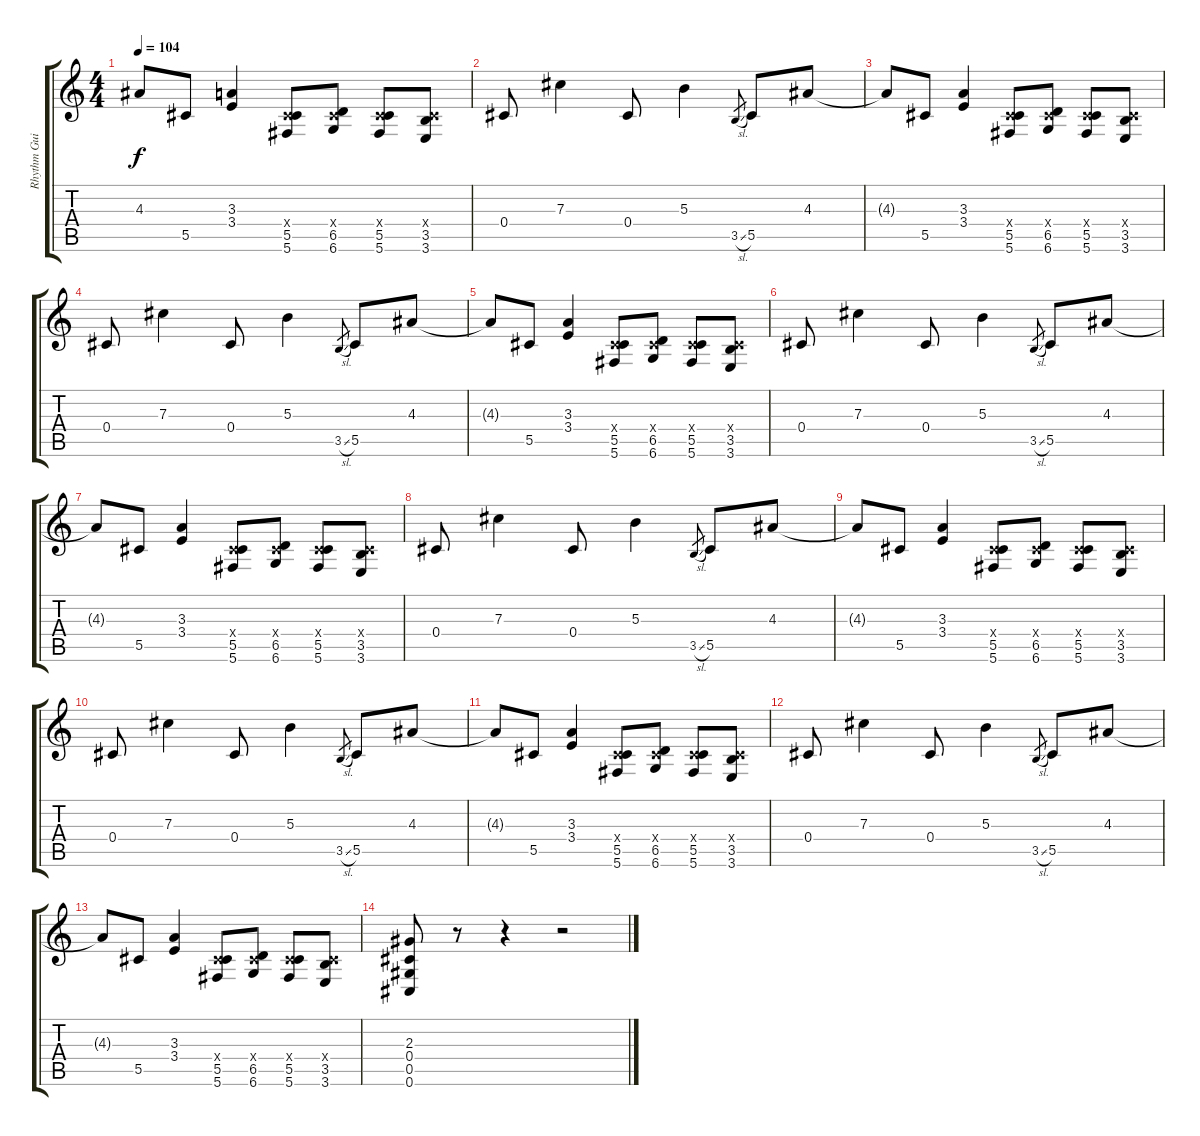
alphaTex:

\track ("Rhythm Guitar 2" "Rhythm Gui") {instrument distortionguitar}
\staff {score tabs}
\tuning (Eb4 Bb3 Gb3 Db3 Ab2 Db2) {hide}
\ts (4 4)
\tempo 104
\clef g2
\ks c
4.3{t}.8{dy f} 5.5.8 (3.3 3.4).4 (0.4{x} 5.5 5.6).8 (0.4{x} 6.5 6.6).8 (0.4{x} 5.5 5.6).8 (0.4{x} 3.5 3.6).8 |
0.4.8 7.3.4 0.4.8 5.3.4 3.5{sl}.8{gr} 5.5.8 4.3.8 |
4.3{t}.8 5.5.8 (3.3 3.4).4 (0.4{x} 5.5 5.6).8 (0.4{x} 6.5 6.6).8 (0.4{x} 5.5 5.6).8 (0.4{x} 3.5 3.6).8 |
0.4.8 7.3.4 0.4.8 5.3.4 3.5{sl}.8{gr} 5.5.8 4.3.8 |
4.3{t}.8 5.5.8 (3.3 3.4).4 (0.4{x} 5.5 5.6).8 (0.4{x} 6.5 6.6).8 (0.4{x} 5.5 5.6).8 (0.4{x} 3.5 3.6).8 |
0.4.8 7.3.4 0.4.8 5.3.4 3.5{sl}.8{gr} 5.5.8 4.3.8 |
4.3{t}.8 5.5.8 (3.3 3.4).4 (0.4{x} 5.5 5.6).8 (0.4{x} 6.5 6.6).8 (0.4{x} 5.5 5.6).8 (0.4{x} 3.5 3.6).8 |
0.4.8 7.3.4 0.4.8 5.3.4 3.5{sl}.8{gr} 5.5.8 4.3.8 |
4.3{t}.8 5.5.8 (3.3 3.4).4 (0.4{x} 5.5 5.6).8 (0.4{x} 6.5 6.6).8 (0.4{x} 5.5 5.6).8 (0.4{x} 3.5 3.6).8 |
0.4.8 7.3.4 0.4.8 5.3.4 3.5{sl}.8{gr} 5.5.8 4.3.8 |
4.3{t}.8 5.5.8 (3.3 3.4).4 (0.4{x} 5.5 5.6).8 (0.4{x} 6.5 6.6).8 (0.4{x} 5.5 5.6).8 (0.4{x} 3.5 3.6).8 |
0.4.8 7.3.4 0.4.8 5.3.4 3.5{sl}.8{gr} 5.5.8 4.3.8 |
4.3{t}.8 5.5.8 (3.3 3.4).4 (0.4{x} 5.5 5.6).8 (0.4{x} 6.5 6.6).8 (0.4{x} 5.5 5.6).8 (0.4{x} 3.5 3.6).8 |
(2.3 0.4 0.5 0.6).8 r.8 r.4 r.2
